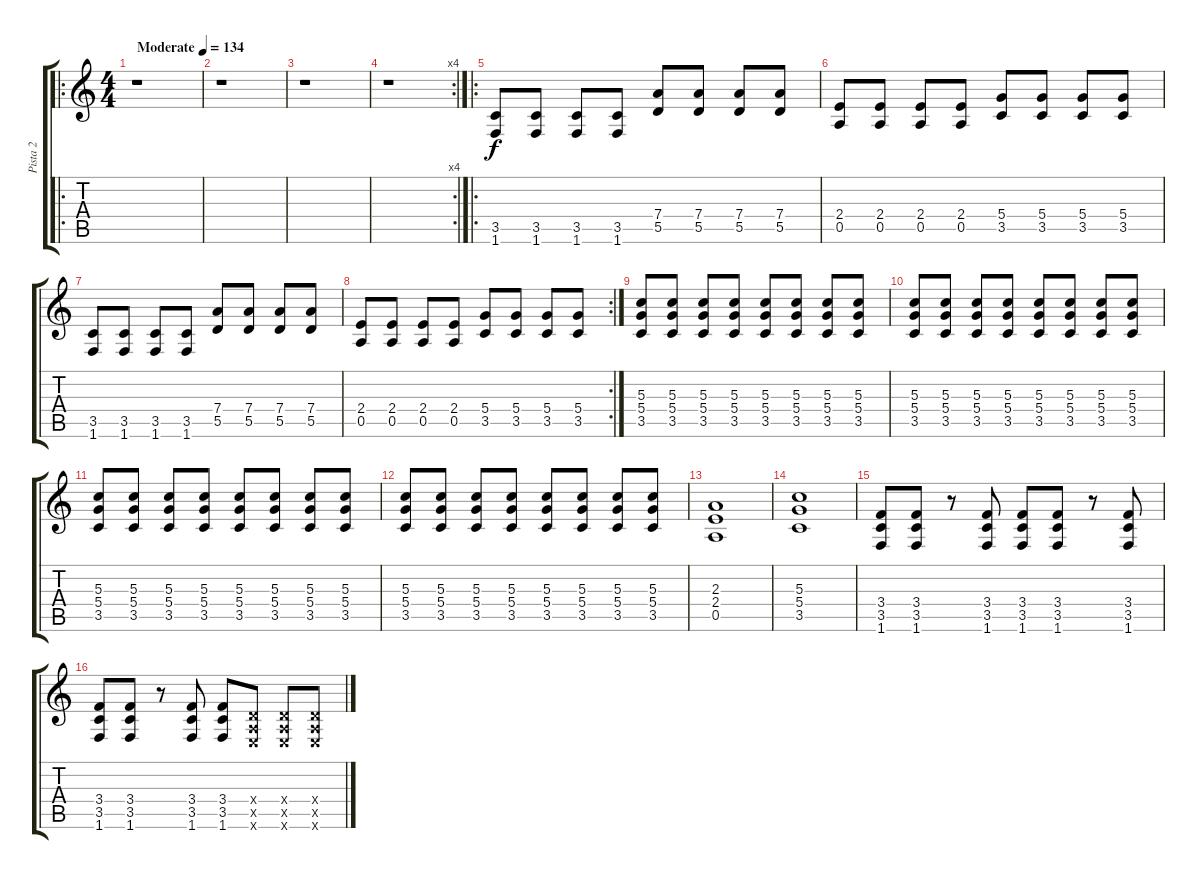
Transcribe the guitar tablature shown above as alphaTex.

\track ("Pista 2" "Pista 2") {instrument overdrivenguitar}
\staff {score tabs}
\tuning (E4 B3 G3 D3 A2 E2) {hide}
\ro
\ts (4 4)
\tempo (134 "Moderate")
\clef g2
\ks c
r.1{dy f instrument overdrivenguitar} |
r.1 |
r.1 |
\rc 4
r.1 |
\ro
(3.5 1.6).8 (3.5 1.6).8 (3.5 1.6).8 (3.5 1.6).8 (7.4 5.5).8 (7.4 5.5).8 (7.4 5.5).8 (7.4 5.5).8 |
(2.4 0.5).8 (2.4 0.5).8 (2.4 0.5).8 (2.4 0.5).8 (5.4 3.5).8 (5.4 3.5).8 (5.4 3.5).8 (5.4 3.5).8 |
(3.5 1.6).8 (3.5 1.6).8 (3.5 1.6).8 (3.5 1.6).8 (7.4 5.5).8 (7.4 5.5).8 (7.4 5.5).8 (7.4 5.5).8 |
\rc 2
(2.4 0.5).8 (2.4 0.5).8 (2.4 0.5).8 (2.4 0.5).8 (5.4 3.5).8 (5.4 3.5).8 (5.4 3.5).8 (5.4 3.5).8 |
(5.3 5.4 3.5).8 (5.3 5.4 3.5).8 (5.3 5.4 3.5).8 (5.3 5.4 3.5).8 (5.3 5.4 3.5).8 (5.3 5.4 3.5).8 (5.3 5.4 3.5).8 (5.3 5.4 3.5).8 |
(5.3 5.4 3.5).8 (5.3 5.4 3.5).8 (5.3 5.4 3.5).8 (5.3 5.4 3.5).8 (5.3 5.4 3.5).8 (5.3 5.4 3.5).8 (5.3 5.4 3.5).8 (5.3 5.4 3.5).8 |
(5.3 5.4 3.5).8 (5.3 5.4 3.5).8 (5.3 5.4 3.5).8 (5.3 5.4 3.5).8 (5.3 5.4 3.5).8 (5.3 5.4 3.5).8 (5.3 5.4 3.5).8 (5.3 5.4 3.5).8 |
(5.3 5.4 3.5).8 (5.3 5.4 3.5).8 (5.3 5.4 3.5).8 (5.3 5.4 3.5).8 (5.3 5.4 3.5).8 (5.3 5.4 3.5).8 (5.3 5.4 3.5).8 (5.3 5.4 3.5).8 |
(2.3 2.4 0.5).1 |
(5.3 5.4 3.5).1 |
(3.4 3.5 1.6).8 (3.4 3.5 1.6).8 r.8 (3.4 3.5 1.6).8 (3.4 3.5 1.6).8 (3.4 3.5 1.6).8 r.8 (3.4 3.5 1.6).8 |
(3.4 3.5 1.6).8 (3.4 3.5 1.6).8 r.8 (3.4 3.5 1.6).8 (3.4 3.5 1.6).8 (0.4{x} 0.5{x} 0.6{x}).8 (0.4{x} 0.5{x} 0.6{x}).8 (0.4{x} 0.5{x} 0.6{x}).8
